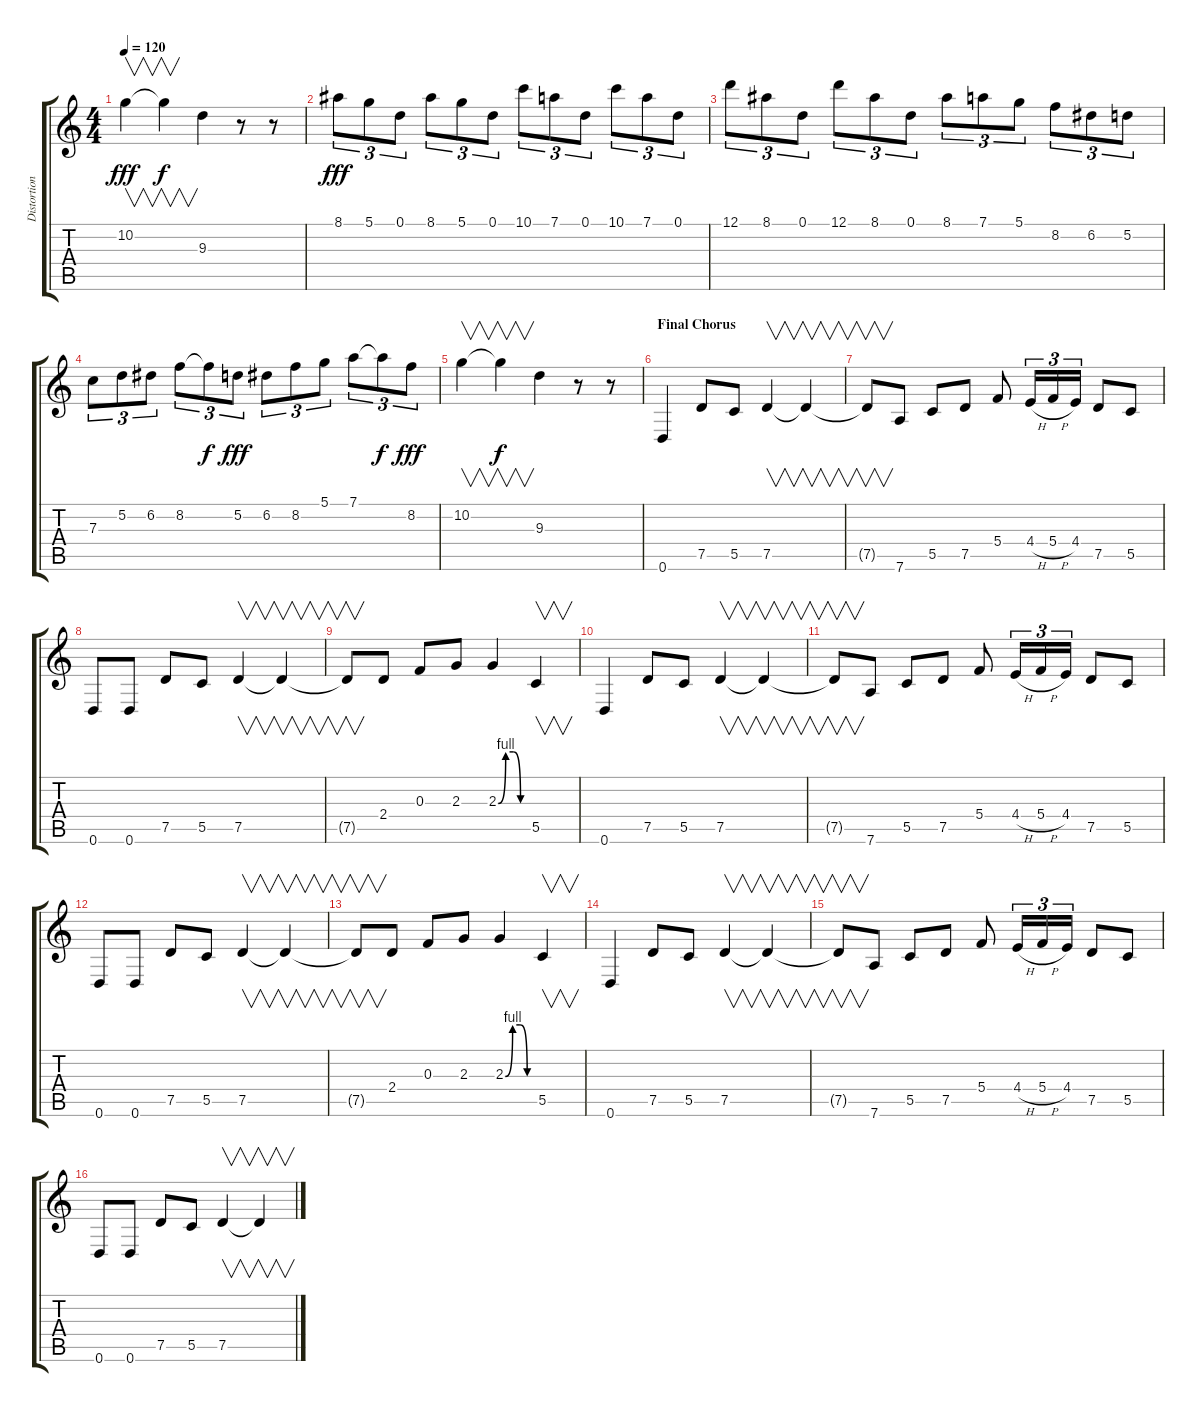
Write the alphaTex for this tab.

\track ("Distortion 1" "Distortion") {instrument distortionguitar}
\staff {score tabs}
\tuning (D4 A3 F3 C3 G2 D2) {hide}
\ts (4 4)
\tempo 120
\clef g2
\ks c
10.2.4{v dy fff} 10.2{t}.4{v dy f} 9.3.4 r.8 r.8 |
8.1.8{tu (3 2) dy fff} 5.1.8{tu (3 2)} 0.1.8{tu (3 2)} 8.1.8{tu (3 2)} 5.1.8{tu (3 2)} 0.1.8{tu (3 2)} 10.1.8{tu (3 2)} 7.1.8{tu (3 2)} 0.1.8{tu (3 2)} 10.1.8{tu (3 2)} 7.1.8{tu (3 2)} 0.1.8{tu (3 2)} |
12.1.8{tu (3 2)} 8.1.8{tu (3 2)} 0.1.8{tu (3 2)} 12.1.8{tu (3 2)} 8.1.8{tu (3 2)} 0.1.8{tu (3 2)} 8.1.8{tu (3 2)} 7.1.8{tu (3 2)} 5.1.8{tu (3 2)} 8.2.8{tu (3 2)} 6.2.8{tu (3 2)} 5.2.8{tu (3 2)} |
7.3.8{tu (3 2)} 5.2.8{tu (3 2)} 6.2.8{tu (3 2)} 8.2.8{tu (3 2)} 8.2{t}.8{tu (3 2) dy f} 5.2.8{tu (3 2) dy fff} 6.2.8{tu (3 2)} 8.2.8{tu (3 2)} 5.1.8{tu (3 2)} 7.1.8{tu (3 2)} 7.1{t}.8{tu (3 2) dy f} 8.2.8{tu (3 2) dy fff} |
10.2.4{v} 10.2{t}.4{v dy f} 9.3.4 r.8 r.8 |
\section ("" "Final Chorus")
0.6.4 7.5.8 5.5.8 7.5.4{v} 7.5{t}.4{v} |
7.5{t}.8{v} 7.6.8 5.5.8 7.5.8 5.4.8 4.4{h}.16{tu (3 2)} 5.4{h}.16{tu (3 2)} 4.4.16{tu (3 2)} 7.5.8 5.5.8 |
0.6.8 0.6.8 7.5.8 5.5.8 7.5.4{v} 7.5{t}.4{v} |
7.5{t}.8{v} 2.4.8 0.3.8 2.3.8 2.3{be (custom 0 0 15 4 30 4 45 0 60 0)}.4 5.5.4{v} |
0.6.4 7.5.8 5.5.8 7.5.4{v} 7.5{t}.4{v} |
7.5{t}.8{v} 7.6.8 5.5.8 7.5.8 5.4.8 4.4{h}.16{tu (3 2)} 5.4{h}.16{tu (3 2)} 4.4.16{tu (3 2)} 7.5.8 5.5.8 |
0.6.8 0.6.8 7.5.8 5.5.8 7.5.4{v} 7.5{t}.4{v} |
7.5{t}.8{v} 2.4.8 0.3.8 2.3.8 2.3{be (custom 0 0 15 4 30 4 45 0 60 0)}.4 5.5.4{v} |
0.6.4 7.5.8 5.5.8 7.5.4{v} 7.5{t}.4{v} |
7.5{t}.8{v} 7.6.8 5.5.8 7.5.8 5.4.8 4.4{h}.16{tu (3 2)} 5.4{h}.16{tu (3 2)} 4.4.16{tu (3 2)} 7.5.8 5.5.8 |
0.6.8 0.6.8 7.5.8 5.5.8 7.5.4{v} 7.5{t}.4{v}
